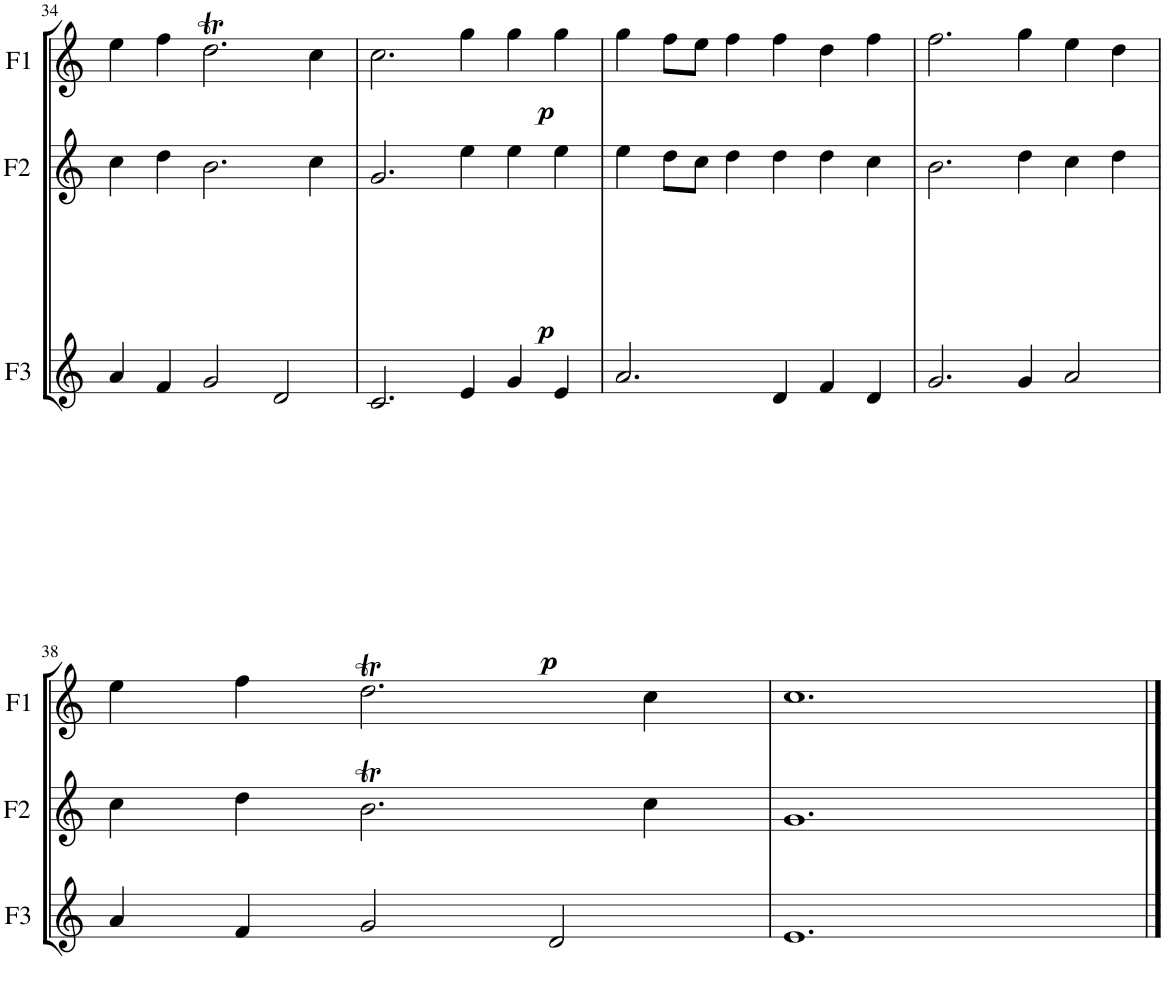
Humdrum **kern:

**kern	**dynam	**kern	**dynam	**kern	**dynam
*part3	*part3	*part2	*part2	*part1	*part1
*staff3	*staff3	*staff2	*staff2	*staff1	*staff1
*I"Flute	*	*I"Flautas	*	*I"Flute	*
*I'F3	*	*I'F2	*	*I'F1	*
!!LO:PB:g=z
*clefG2	*	*clefG2	*	*clefG2	*
*k[]	*	*k[]	*	*k[]	*
*M3/2	*	*M3/2	*	*M3/2	*
=34	=34	=34	=34	=34	=34
4a/	.	4cc\	.	4ee\	.
4f/	.	4dd\	.	4ff\	.
2g/	.	2.b\	.	2.ddT\	.
2d/	.	.	.	.	.
.	.	4cc\	.	4cc\	.
=35	=35	=35	=35	=35	=35
2.c/	.	2.g/	.	2.cc\	.
!	!LO:DY:b	!	!LO:DY:b	!	!LO:DY:b
4e/	p	4ee\	p	4gg\	p
4g/	.	4ee\	.	4gg\	.
4e/	.	4ee\	.	4gg\	.
=36	=36	=36	=36	=36	=36
2.a/	.	4ee\	.	4gg\	.
.	.	8dd\L	.	8ff\L	.
.	.	8cc\J	.	8ee\J	.
.	.	4dd\	.	4ff\	.
4d/	.	4dd\	.	4ff\	.
4f/	.	4dd\	.	4dd\	.
4d/	.	4cc\	.	4ff\	.
=37	=37	=37	=37	=37	=37
2.g/	.	2.b\	.	2.ff\	.
4g/	.	4dd\	.	4gg\	.
2a/	.	4cc\	.	4ee\	.
.	.	4dd\	.	4dd\	.
!!LO:LB:g=z
=38	=38	=38	=38	=38	=38
4a/	.	4cc\	.	4ee\	.
4f/	.	4dd\	.	4ff\	.
2g/	.	2.bt\	.	2.ddT\	.
2d/	.	.	.	.	.
.	.	4cc\	.	4cc\	.
=39	=39	=39	=39	=39	=39
1.e	.	1.g	.	1.cc	.
==	==	==	==	==	==
*-	*-	*-	*-	*-	*-
